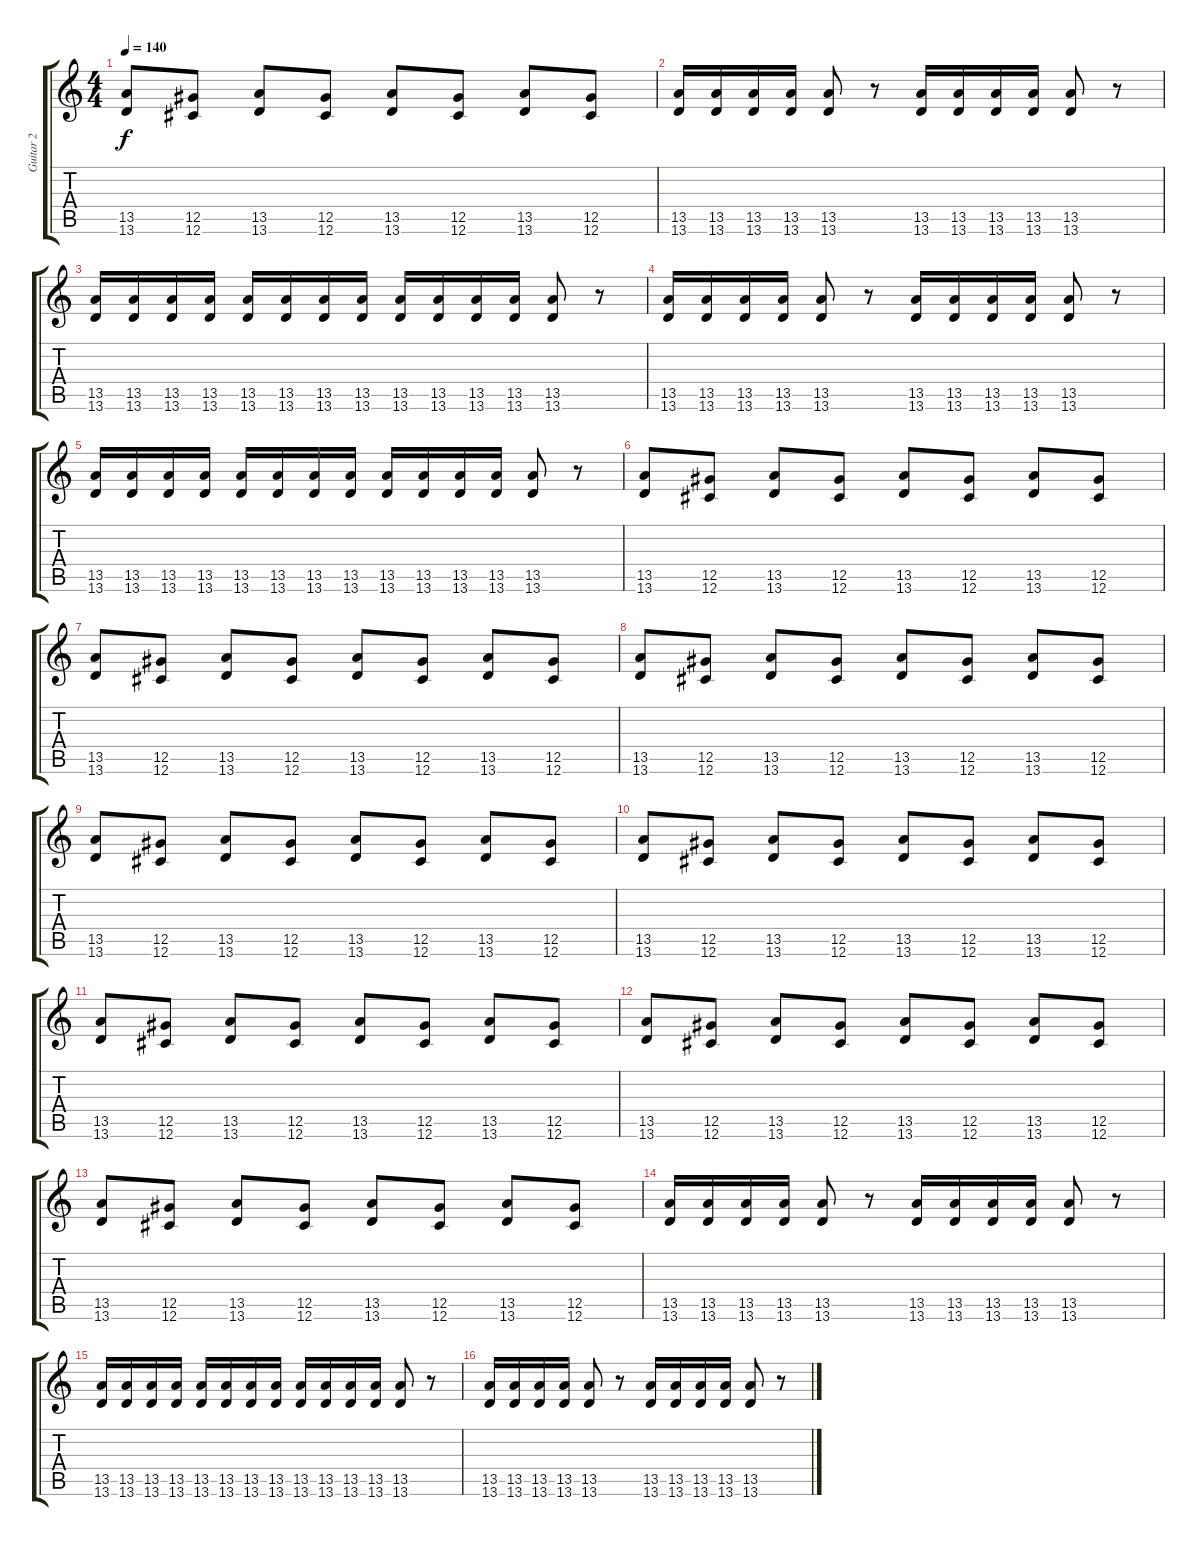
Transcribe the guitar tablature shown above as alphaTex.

\track ("Guitar 2" "Guitar 2") {instrument overdrivenguitar}
\staff {score tabs}
\tuning (Eb4 Bb3 Gb3 Db3 Ab2 Db2) {hide}
\ts (4 4)
\tempo 140
\clef g2
\ks c
(13.5 13.6).8{dy f} (12.5 12.6).8 (13.5 13.6).8 (12.5 12.6).8 (13.5 13.6).8 (12.5 12.6).8 (13.5 13.6).8 (12.5 12.6).8 |
(13.5 13.6).16 (13.5 13.6).16 (13.5 13.6).16 (13.5 13.6).16 (13.5 13.6).8 r.8 (13.5 13.6).16 (13.5 13.6).16 (13.5 13.6).16 (13.5 13.6).16 (13.5 13.6).8 r.8 |
(13.5 13.6).16 (13.5 13.6).16 (13.5 13.6).16 (13.5 13.6).16 (13.5 13.6).16 (13.5 13.6).16 (13.5 13.6).16 (13.5 13.6).16 (13.5 13.6).16 (13.5 13.6).16 (13.5 13.6).16 (13.5 13.6).16 (13.5 13.6).8 r.8 |
(13.5 13.6).16 (13.5 13.6).16 (13.5 13.6).16 (13.5 13.6).16 (13.5 13.6).8 r.8 (13.5 13.6).16 (13.5 13.6).16 (13.5 13.6).16 (13.5 13.6).16 (13.5 13.6).8 r.8 |
(13.5 13.6).16 (13.5 13.6).16 (13.5 13.6).16 (13.5 13.6).16 (13.5 13.6).16 (13.5 13.6).16 (13.5 13.6).16 (13.5 13.6).16 (13.5 13.6).16 (13.5 13.6).16 (13.5 13.6).16 (13.5 13.6).16 (13.5 13.6).8 r.8 |
(13.5 13.6).8 (12.5 12.6).8 (13.5 13.6).8 (12.5 12.6).8 (13.5 13.6).8 (12.5 12.6).8 (13.5 13.6).8 (12.5 12.6).8 |
(13.5 13.6).8 (12.5 12.6).8 (13.5 13.6).8 (12.5 12.6).8 (13.5 13.6).8 (12.5 12.6).8 (13.5 13.6).8 (12.5 12.6).8 |
(13.5 13.6).8 (12.5 12.6).8 (13.5 13.6).8 (12.5 12.6).8 (13.5 13.6).8 (12.5 12.6).8 (13.5 13.6).8 (12.5 12.6).8 |
(13.5 13.6).8 (12.5 12.6).8 (13.5 13.6).8 (12.5 12.6).8 (13.5 13.6).8 (12.5 12.6).8 (13.5 13.6).8 (12.5 12.6).8 |
(13.5 13.6).8 (12.5 12.6).8 (13.5 13.6).8 (12.5 12.6).8 (13.5 13.6).8 (12.5 12.6).8 (13.5 13.6).8 (12.5 12.6).8 |
(13.5 13.6).8 (12.5 12.6).8 (13.5 13.6).8 (12.5 12.6).8 (13.5 13.6).8 (12.5 12.6).8 (13.5 13.6).8 (12.5 12.6).8 |
(13.5 13.6).8 (12.5 12.6).8 (13.5 13.6).8 (12.5 12.6).8 (13.5 13.6).8 (12.5 12.6).8 (13.5 13.6).8 (12.5 12.6).8 |
(13.5 13.6).8 (12.5 12.6).8 (13.5 13.6).8 (12.5 12.6).8 (13.5 13.6).8 (12.5 12.6).8 (13.5 13.6).8 (12.5 12.6).8 |
(13.5 13.6).16 (13.5 13.6).16 (13.5 13.6).16 (13.5 13.6).16 (13.5 13.6).8 r.8 (13.5 13.6).16 (13.5 13.6).16 (13.5 13.6).16 (13.5 13.6).16 (13.5 13.6).8 r.8 |
(13.5 13.6).16 (13.5 13.6).16 (13.5 13.6).16 (13.5 13.6).16 (13.5 13.6).16 (13.5 13.6).16 (13.5 13.6).16 (13.5 13.6).16 (13.5 13.6).16 (13.5 13.6).16 (13.5 13.6).16 (13.5 13.6).16 (13.5 13.6).8 r.8 |
(13.5 13.6).16 (13.5 13.6).16 (13.5 13.6).16 (13.5 13.6).16 (13.5 13.6).8 r.8 (13.5 13.6).16 (13.5 13.6).16 (13.5 13.6).16 (13.5 13.6).16 (13.5 13.6).8 r.8
